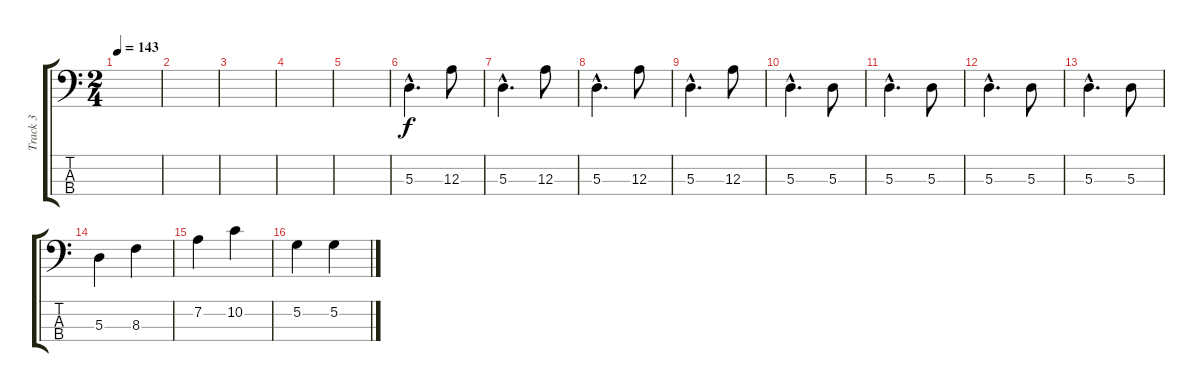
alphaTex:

\track ("Track 3" "Track 3") {instrument acousticguitarnylon}
\staff {score tabs}
\tuning (G2 D2 A1 E1) {hide}
\ts (2 4)
\tempo 143
\clef f4
\ks c
|
|
|
|
|
5.3{hac}.4{d} 12.3.8 |
5.3{hac}.4{d} 12.3.8 |
5.3{hac}.4{d} 12.3.8 |
5.3{hac}.4{d} 12.3.8 |
5.3{hac}.4{d} 5.3.8 |
5.3{hac}.4{d} 5.3.8 |
5.3{hac}.4{d} 5.3.8 |
5.3{hac}.4{d} 5.3.8 |
5.3.4 8.3.4 |
7.2.4 10.2.4 |
5.2.4 5.2.4
